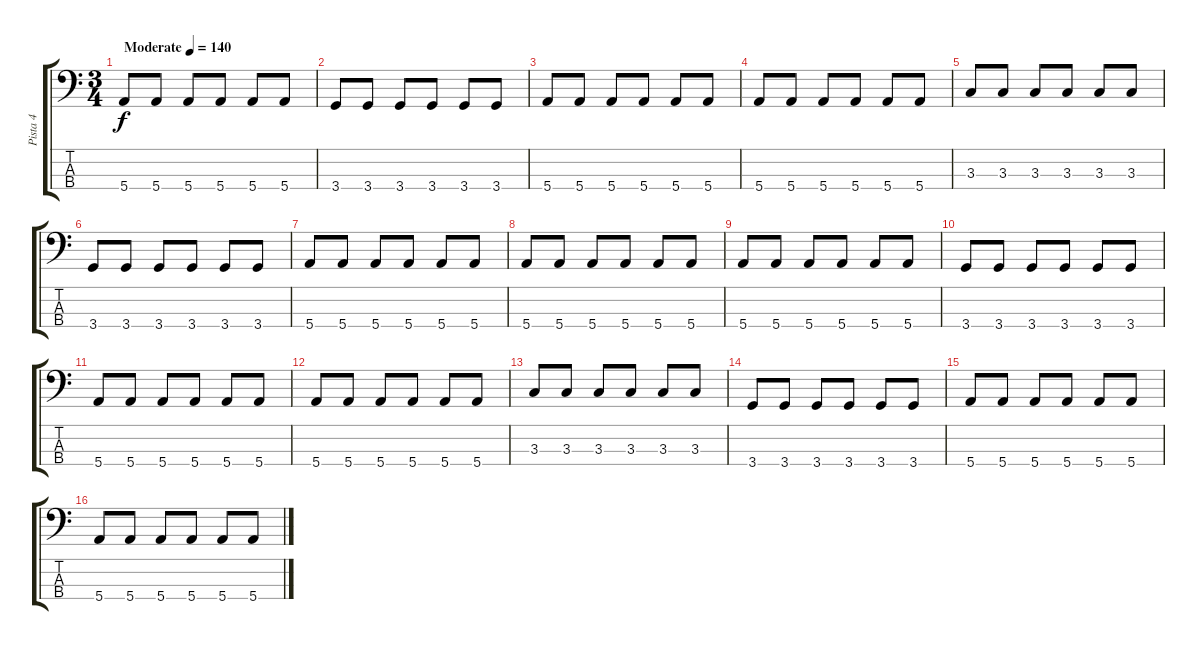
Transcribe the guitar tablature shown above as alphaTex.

\track ("Pista 4" "Pista 4") {instrument electricbassfinger}
\staff {score tabs}
\tuning (G2 D2 A1 E1) {hide}
\ts (3 4)
\tempo (140 "Moderate")
\clef f4
\ks c
5.4.8{dy f instrument electricbassfinger} 5.4.8 5.4.8 5.4.8 5.4.8 5.4.8 |
3.4.8 3.4.8 3.4.8 3.4.8 3.4.8 3.4.8 |
5.4.8 5.4.8 5.4.8 5.4.8 5.4.8 5.4.8 |
5.4.8 5.4.8 5.4.8 5.4.8 5.4.8 5.4.8 |
3.3.8 3.3.8 3.3.8 3.3.8 3.3.8 3.3.8 |
3.4.8 3.4.8 3.4.8 3.4.8 3.4.8 3.4.8 |
5.4.8 5.4.8 5.4.8 5.4.8 5.4.8 5.4.8 |
5.4.8 5.4.8 5.4.8 5.4.8 5.4.8 5.4.8 |
5.4.8 5.4.8 5.4.8 5.4.8 5.4.8 5.4.8 |
3.4.8 3.4.8 3.4.8 3.4.8 3.4.8 3.4.8 |
5.4.8 5.4.8 5.4.8 5.4.8 5.4.8 5.4.8 |
5.4.8 5.4.8 5.4.8 5.4.8 5.4.8 5.4.8 |
3.3.8 3.3.8 3.3.8 3.3.8 3.3.8 3.3.8 |
3.4.8 3.4.8 3.4.8 3.4.8 3.4.8 3.4.8 |
5.4.8 5.4.8 5.4.8 5.4.8 5.4.8 5.4.8 |
5.4.8 5.4.8 5.4.8 5.4.8 5.4.8 5.4.8
